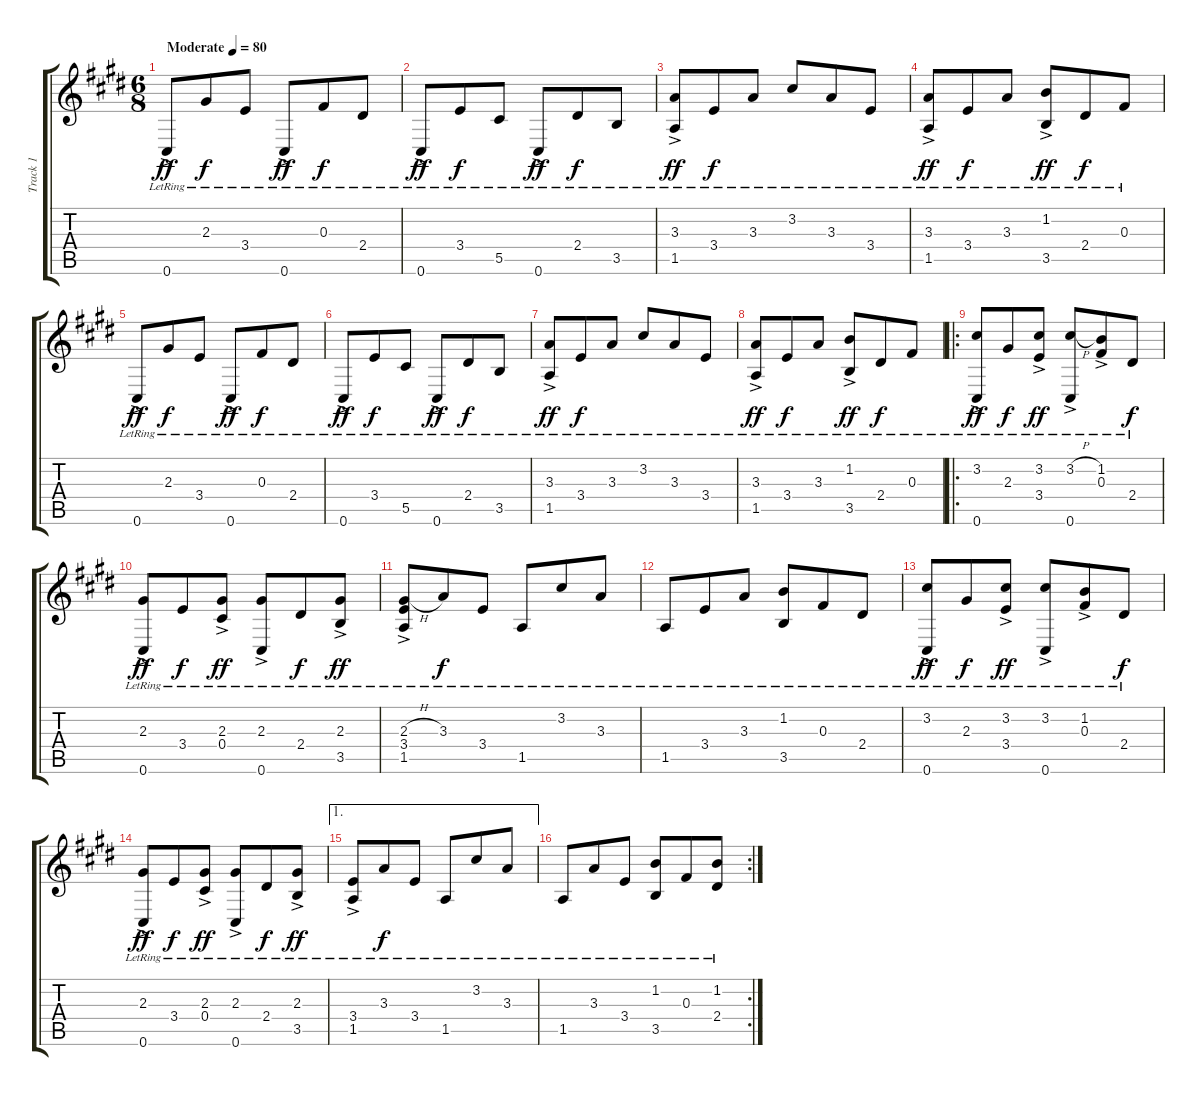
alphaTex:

\track ("Track 1" "Track 1") {instrument acousticguitarsteel}
\staff {score tabs}
\tuning (Eb4 Bb3 Gb3 Db3 Ab2 Db2) {hide}
\ts (6 8)
\tempo (80 "Moderate")
\clef g2
\ks c#minor
0.6{ac lr}.8{dy ff instrument acousticguitarsteel} 2.3{lr}.8{dy f} 3.4{lr}.8 0.6{ac lr}.8{dy ff} 0.3{lr}.8{dy f} 2.4{lr}.8 |
0.6{ac lr}.8{dy ff} 3.4{lr}.8{dy f} 5.5{lr}.8 0.6{ac lr}.8{dy ff} 2.4{lr}.8{dy f} 3.5{lr}.8 |
(3.3{lr} 1.5{ac lr}).8{dy ff} 3.4{lr}.8{dy f} 3.3{lr}.8 3.2{lr}.8 3.3{lr}.8 3.4{lr}.8 |
(3.3{lr} 1.5{ac lr}).8{dy ff} 3.4{lr}.8{dy f} 3.3{lr}.8 (1.2{lr} 3.5{ac lr}).8{dy ff} 2.4{lr}.8{dy f} 0.3{lr}.8 |
0.6{ac lr}.8{dy ff} 2.3{lr}.8{dy f} 3.4{lr}.8 0.6{ac lr}.8{dy ff} 0.3{lr}.8{dy f} 2.4{lr}.8 |
0.6{ac lr}.8{dy ff} 3.4{lr}.8{dy f} 5.5{lr}.8 0.6{ac lr}.8{dy ff} 2.4{lr}.8{dy f} 3.5{lr}.8 |
(3.3{lr} 1.5{ac lr}).8{dy ff} 3.4{lr}.8{dy f} 3.3{lr}.8 3.2{lr}.8 3.3{lr}.8 3.4{lr}.8 |
(3.3{lr} 1.5{ac lr}).8{dy ff} 3.4{lr}.8{dy f} 3.3{lr}.8 (1.2{lr} 3.5{ac lr}).8{dy ff} 2.4{lr}.8{dy f} 0.3{lr}.8 |
\ro
(3.2{ac lr} 0.6{lr}).8{dy ff} 2.3{lr}.8{dy f} (3.2{ac lr} 3.4{lr}).8{dy ff} (3.2{h ac lr} 0.6{lr}).8 (1.2{ac lr} 0.3{lr}).8 2.4{lr}.8{dy f} |
(2.3{ac lr} 0.6{lr}).8{dy ff} 3.4{lr}.8{dy f} (2.3{ac lr} 0.4{lr}).8{dy ff} (2.3{ac lr} 0.6{lr}).8 2.4{lr}.8{dy f} (2.3{ac lr} 3.5{lr}).8{dy ff} |
(2.3{h ac lr} 3.4{lr} 1.5{lr}).8 3.3{lr}.8{dy f} 3.4{lr}.8 1.5{lr}.8 3.2{lr}.8 3.3{lr}.8 |
1.5{lr}.8 3.4{lr}.8 3.3{lr}.8 (1.2{lr} 3.5{lr}).8 0.3{lr}.8 2.4{lr}.8 |
(3.2{ac lr} 0.6{lr}).8{dy ff} 2.3{lr}.8{dy f} (3.2{ac lr} 3.4{lr}).8{dy ff} (3.2{ac lr} 0.6{lr}).8 (1.2{ac lr} 0.3{lr}).8 2.4{lr}.8{dy f} |
(2.3{ac lr} 0.6{lr}).8{dy ff} 3.4{lr}.8{dy f} (2.3{ac lr} 0.4{lr}).8{dy ff} (2.3{ac lr} 0.6{lr}).8 2.4{lr}.8{dy f} (2.3{ac} 3.5{lr}).8{dy ff} |
\ae 1
(3.4{ac lr} 1.5{lr}).8 3.3{lr}.8{dy f} 3.4{lr}.8 1.5{lr}.8 3.2{lr}.8 3.3{lr}.8 |
\rc 2
1.5{lr}.8 3.3{lr}.8 3.4{lr}.8 (1.2{lr} 3.5{lr}).8 0.3{lr}.8 (1.2{lr} 2.4{lr}).8
